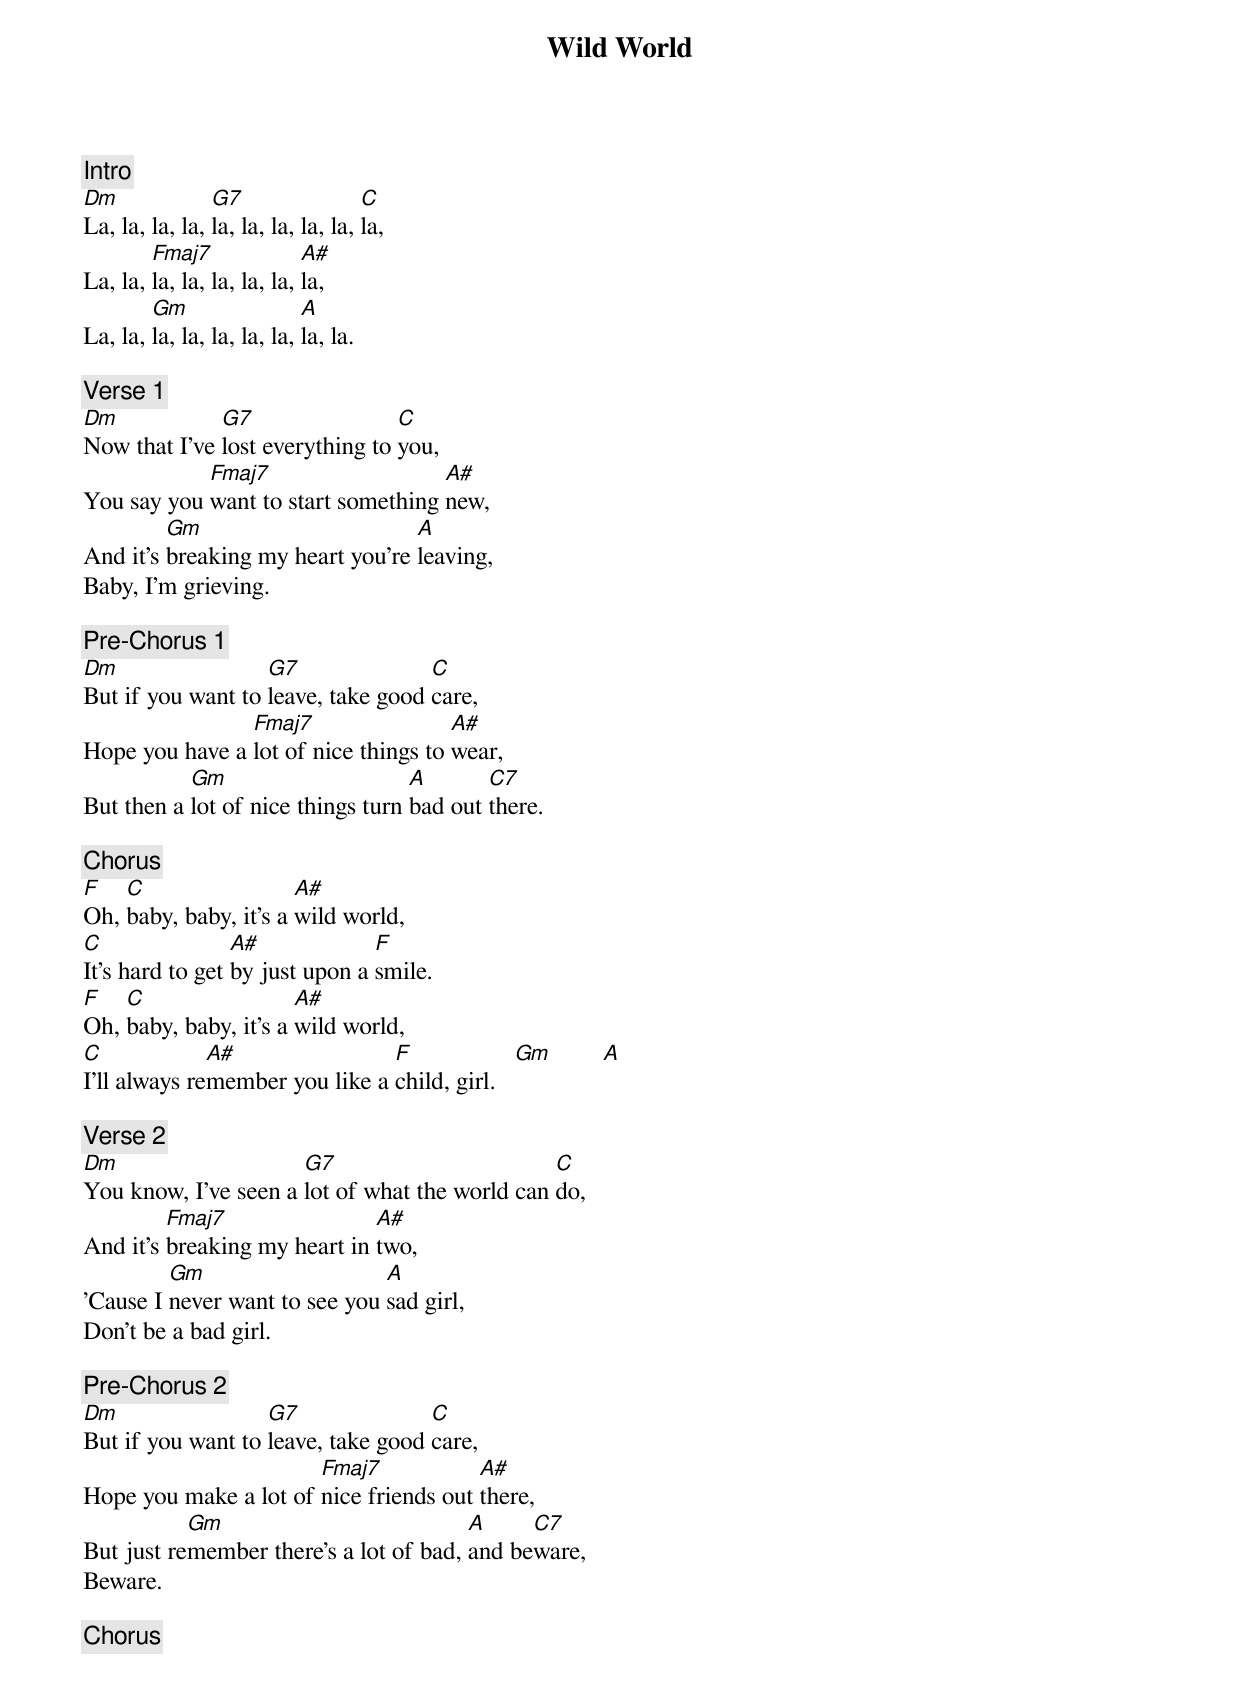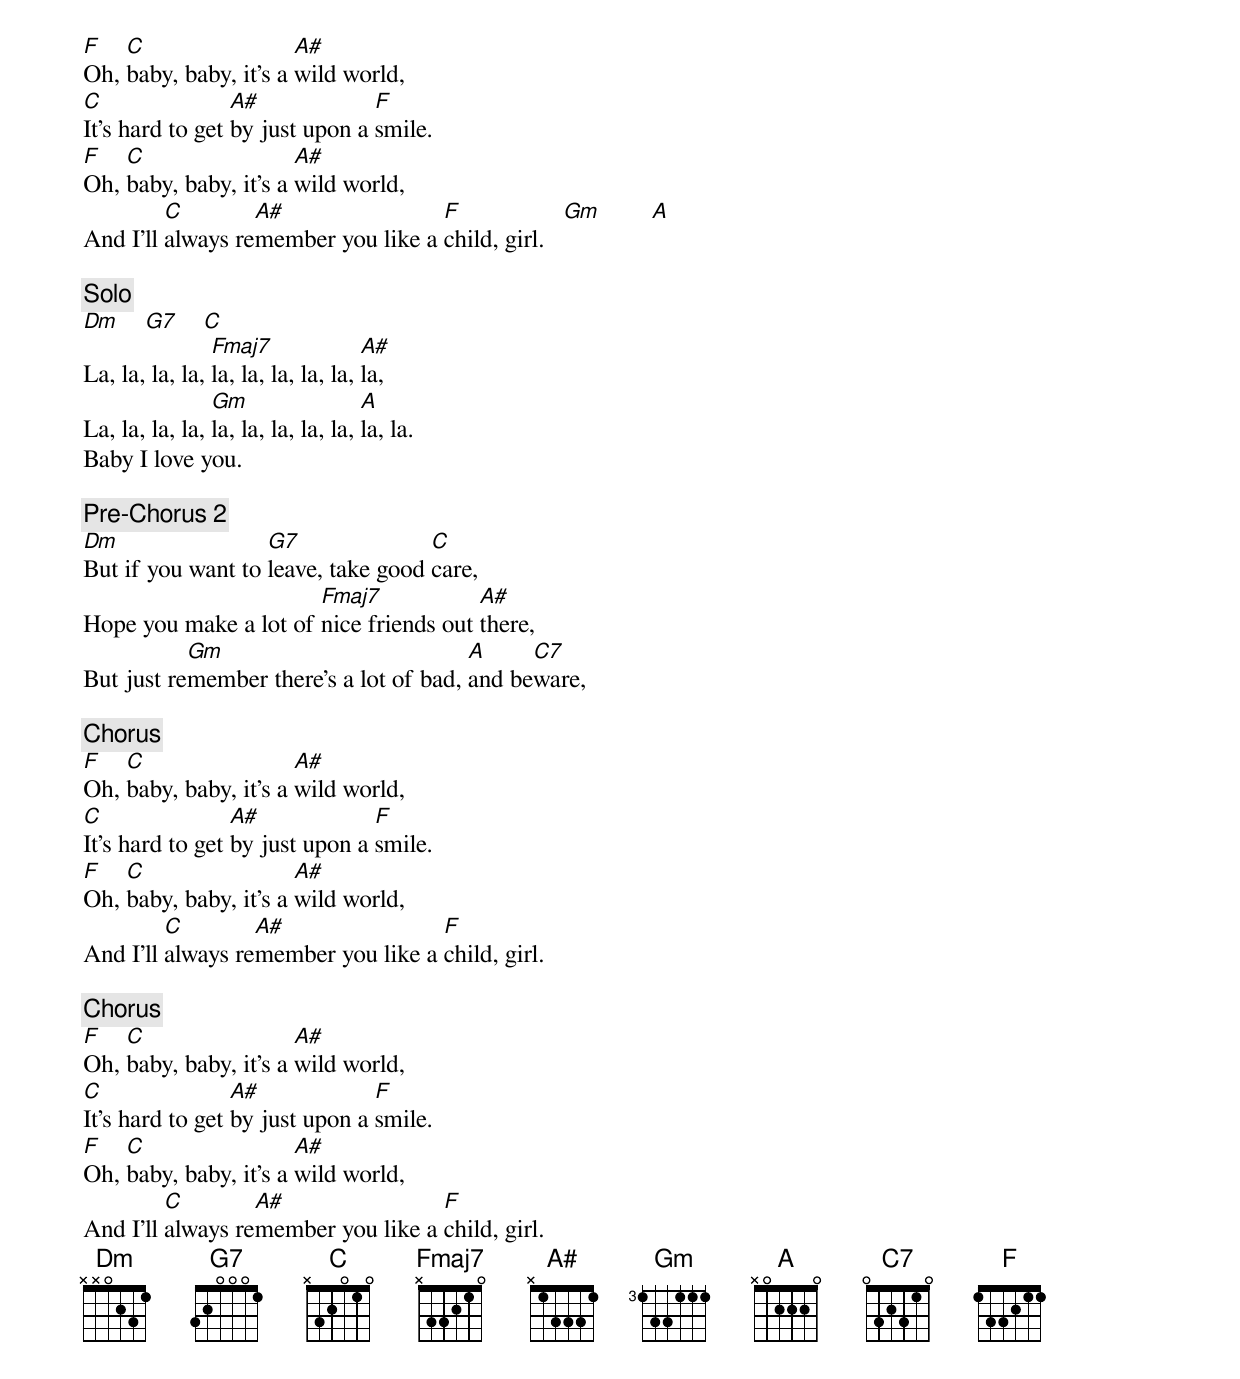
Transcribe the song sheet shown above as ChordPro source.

{title: Wild World}
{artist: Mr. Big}
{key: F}
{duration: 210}
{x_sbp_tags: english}

{c: Intro}
[Dm]La, la, la, la, [G7]la, la, la, la, la, [C]la,
La, la, [Fmaj7]la, la, la, la, la, [A#]la,
La, la, [Gm]la, la, la, la, la, [A]la, la.

{c: Verse 1}
[Dm]Now that I've [G7]lost everything to [C]you,
You say you [Fmaj7]want to start something [A#]new,
And it's [Gm]breaking my heart you're [A]leaving,
Baby, I'm grieving.

{c: Pre-Chorus 1}
[Dm]But if you want to [G7]leave, take good [C]care,
Hope you have a [Fmaj7]lot of nice things to [A#]wear,
But then a [Gm]lot of nice things turn [A]bad out [C7]there.

{c: Chorus}
[F]Oh, [C]baby, baby, it's a [A#]wild world,
[C]It's hard to get [A#]by just upon a [F]smile.
[F]Oh, [C]baby, baby, it's a [A#]wild world,
[C]I'll always re[A#]member you like a [F]child, girl.   [Gm]        [A]

{c: Verse 2}
[Dm]You know, I've seen a [G7]lot of what the world can [C]do,
And it's [Fmaj7]breaking my heart in [A#]two,
'Cause I [Gm]never want to see you [A]sad girl,
Don't be a bad girl.

{c: Pre-Chorus 2}
[Dm]But if you want to [G7]leave, take good [C]care,
Hope you make a lot of [Fmaj7]nice friends out [A#]there,
But just re[Gm]member there's a lot of bad, [A]and be[C7]ware,
Beware.

{c: Chorus}
[F]Oh, [C]baby, baby, it's a [A#]wild world,
[C]It's hard to get [A#]by just upon a [F]smile.
[F]Oh, [C]baby, baby, it's a [A#]wild world,
And I'll [C]always re[A#]member you like a [F]child, girl.   [Gm]        [A]

{c: Solo}
[Dm]    [G7]    [C]
La, la, la, la, [Fmaj7]la, la, la, la, la, [A#]la,
La, la, la, la, [Gm]la, la, la, la, la, [A]la, la.
Baby I love you.

{c: Pre-Chorus 2}
[Dm]But if you want to [G7]leave, take good [C]care,
Hope you make a lot of [Fmaj7]nice friends out [A#]there,
But just re[Gm]member there's a lot of bad, [A]and be[C7]ware,

{c: Chorus}
[F]Oh, [C]baby, baby, it's a [A#]wild world,
[C]It's hard to get [A#]by just upon a [F]smile.
[F]Oh, [C]baby, baby, it's a [A#]wild world,
And I'll [C]always re[A#]member you like a [F]child, girl.

{c: Chorus}
[F]Oh, [C]baby, baby, it's a [A#]wild world,
[C]It's hard to get [A#]by just upon a [F]smile.
[F]Oh, [C]baby, baby, it's a [A#]wild world,
And I'll [C]always re[A#]member you like a [F]child, girl.
